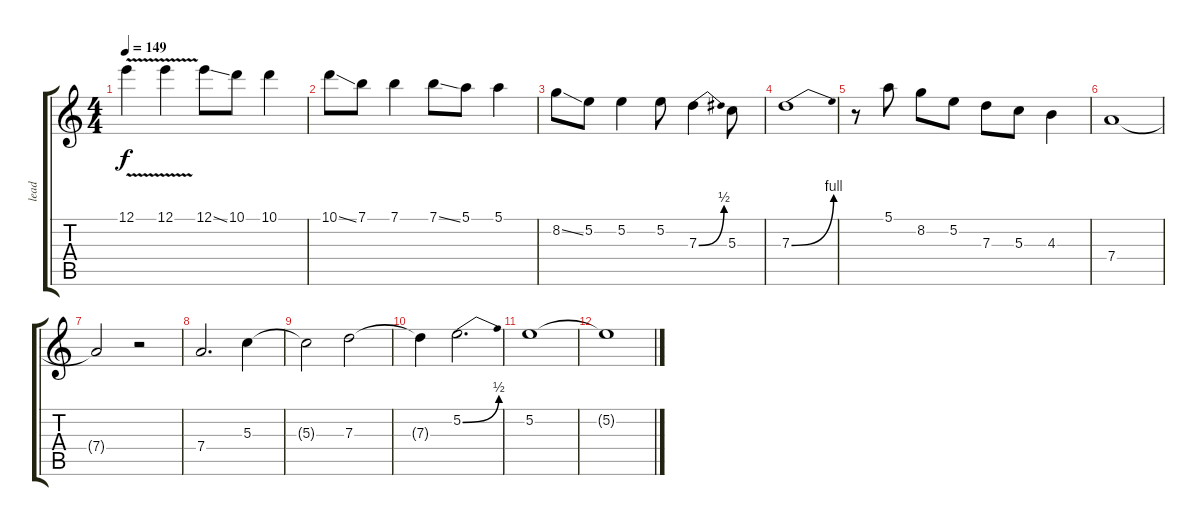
\track ("lead" "lead") {instrument distortionguitar}
\staff {score tabs}
\tuning (E4 B3 G3 D3 A2 E2) {hide}
\ts (4 4)
\tempo 149
\clef g2
\ks c
12.1{v}.4{dy f} 12.1{v}.4 12.1{ss}.8 10.1.8 10.1.4 |
10.1{ss}.8 7.1.8 7.1.4 7.1{ss}.8 5.1.8 5.1.4 |
8.2{ss}.8 5.2.8 5.2.4 5.2.8 7.3{be (bend 0 0 60 2)}.4 5.3.8 |
7.3{be (bend 0 0 60 4)}.1 |
r.8 5.1.8 8.2.8 5.2.8 7.3.8 5.3.8 4.3.4 |
7.4.1 |
7.4{t}.2 r.2 |
7.4.2{d} 5.3.4 |
5.3{t}.2 7.3.2 |
7.3{t}.4 5.2{be (bend 0 0 60 2)}.2{d} |
5.2.1 |
5.2{t}.1
